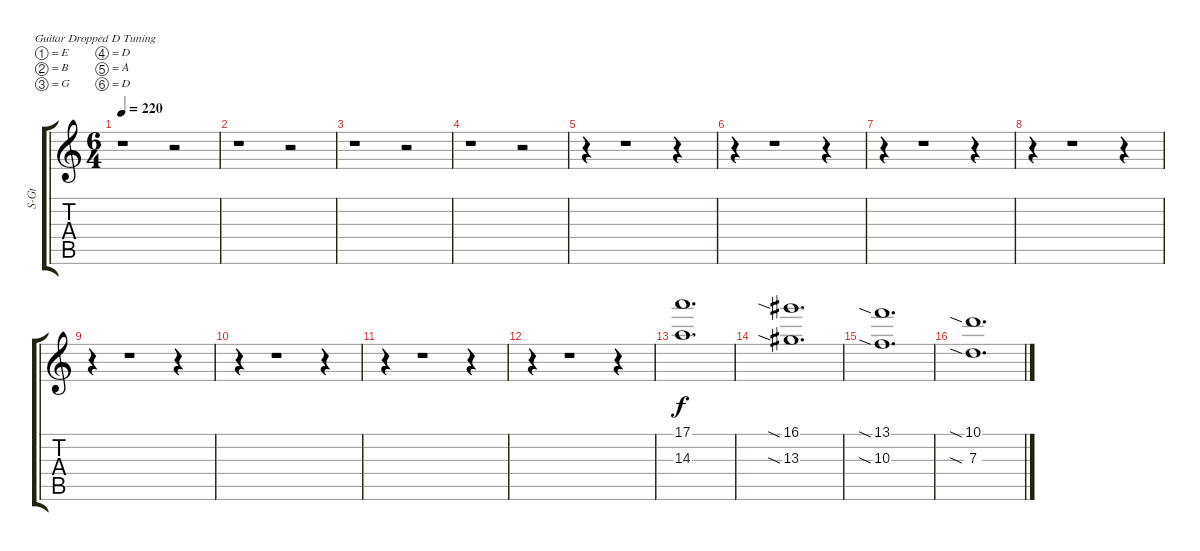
\bracketExtendMode groupsimilarinstruments
\otherSystemsTrackNameOrientation horizontal
\track ("Keyboards" "S-Gt") {instrument stringensemble1}
\staff {score tabs}
\tuning (E4 B3 G3 D3 A2 D2)
\displaytranspose 12
\ts (6 4)
\tempo 220
\clef g2
\ks c
r.1{dy f beam Down} r.2{beam Down} |
r.1{beam Down} r.2{beam Down} |
r.1{beam Down} r.2{beam Down} |
r.1{beam Down} r.2{beam Down} |
r.4{beam Down} r.1{beam Down} r.4{beam Down} |
r.4{beam Down} r.1{beam Down} r.4{beam Down} |
r.4{beam Down} r.1{beam Down} r.4{beam Down} |
r.4{beam Down} r.1{beam Down} r.4{beam Down} |
r.4{beam Down} r.1{beam Down} r.4{beam Down} |
r.4{beam Down} r.1{beam Down} r.4{beam Down} |
r.4{beam Down} r.1{beam Down} r.4{beam Down} |
r.4{beam Down} r.1{beam Down} r.4{beam Down} |
(17.1 14.3).1{d beam Down} |
(16.1{sia acc #} 13.3{sia acc #}).1{d beam Down} |
(13.1{sia} 10.3{sia}).1{d beam Down} |
(10.1{sia} 7.3{sia}).1{d beam Down}
